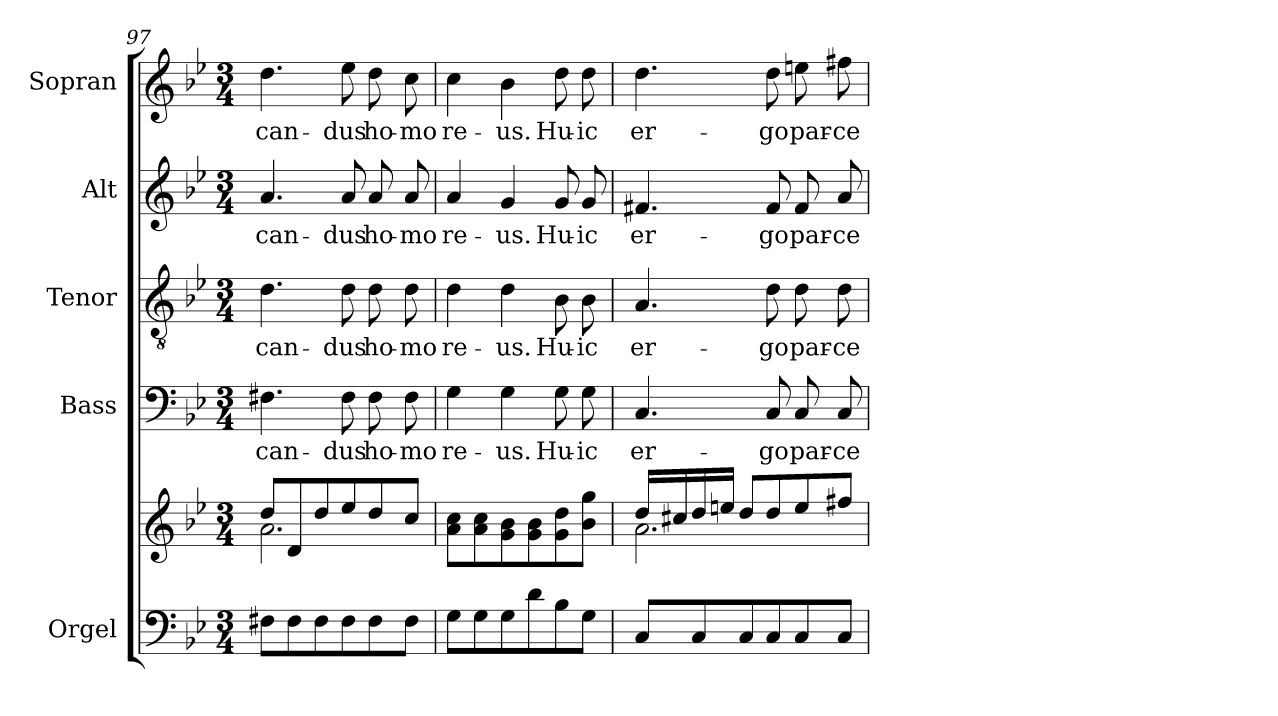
**kern	**kern	**kern	**text	**kern	**text	**kern	**text	**kern	**text
*part5	*part5	*part4	*part4	*part3	*part3	*part2	*part2	*part1	*part1
*staff6	*staff5	*staff4	*staff4	*staff3	*staff3	*staff2	*staff2	*staff1	*staff1
*I"Orgel	*	*I"Bass	*	*I"Tenor	*	*I"Alt	*	*I"Sopran	*
*I'Org.	*	*I'B.	*	*I'T.	*	*I'A.	*	*I'S.	*
*clefF4	*clefG2	*clefF4	*	*clefGv2	*	*clefG2	*	*clefG2	*
*k[b-e-]	*k[b-e-]	*k[b-e-]	*	*k[b-e-]	*	*k[b-e-]	*	*k[b-e-]	*
*B-:	*B-:	*B-:	*	*B-:	*	*B-:	*	*B-:	*
*M3/4	*M3/4	*M3/4	*	*M3/4	*	*M3/4	*	*M3/4	*
=97	=97	=97	=97	=97	=97	=97	=97	=97	=97
*	*^	*	*	*	*	*	*	*	*
!	!	!	!	!LO:LY:b	!	!LO:LY:b	!	!LO:LY:b	!	!LO:LY:b
8F#X\L	8dd/L	2.a\	4.F#X\	-can-	4.d\	-can-	4.a/	-can-	4.dd\	-can-
8F#\	8d/	.	.	.	.	.	.	.	.	.
8F#\	8dd/	.	.	.	.	.	.	.	.	.
!	!	!	!	!LO:LY:b	!	!LO:LY:b	!	!LO:LY:b	!	!LO:LY:b
8F#\	8ee-/	.	8F#\	-dus	8d\	-dus	8a/	-dus	8ee-\	-dus
!	!	!	!	!LO:LY:b	!	!LO:LY:b	!	!LO:LY:b	!	!LO:LY:b
8F#\	8dd/	.	8F#\	ho-	8d\	ho-	8a/	ho-	8dd\	ho-
!	!	!	!	!LO:LY:b	!	!LO:LY:b	!	!LO:LY:b	!	!LO:LY:b
8F#\J	8cc/J	.	8F#\	-mo	8d\	-mo	8a/	-mo	8cc\	-mo
*	*v	*v	*	*	*	*	*	*	*	*
=98	=98	=98	=98	=98	=98	=98	=98	=98	=98
!	!	!	!LO:LY:b	!	!LO:LY:b	!	!LO:LY:b	!	!LO:LY:b
8G\L	8a\ 8cc\L	4G\	re-	4d\	re-	4a/	re-	4cc\	re-
8G\	8a\ 8cc\	.	.	.	.	.	.	.	.
!	!	!	!LO:LY:b	!	!LO:LY:b	!	!LO:LY:b	!	!LO:LY:b
8G\	8g\ 8b-\	4G\	-us.	4d\	-us.	4g/	-us.	4b-\	-us.
8d\	8g\ 8b-\	.	.	.	.	.	.	.	.
!	!	!	!LO:LY:b	!	!LO:LY:b	!	!LO:LY:b	!	!LO:LY:b
8B-\	8g\ 8dd\	8G\	Hu-	8B-\	Hu-	8g/	Hu-	8dd\	Hu-
!	!	!	!LO:LY:b	!	!LO:LY:b	!	!LO:LY:b	!	!LO:LY:b
8G\J	8b-\ 8gg\J	8G\	-ic	8B-\	-ic	8g/	-ic	8dd\	-ic
=99	=99	=99	=99	=99	=99	=99	=99	=99	=99
*	*^	*	*	*	*	*	*	*	*
!	!	!	!	!LO:LY:b	!	!LO:LY:b	!	!LO:LY:b	!	!LO:LY:b
8C/L	16dd/LL	2.a\	4.C/	er-	4.A/	er-	4.f#X/	er-	4.dd\	er-
.	16cc#X/	.	.	.	.	.	.	.	.	.
8C/	16dd/	.	.	.	.	.	.	.	.	.
.	16een/JJ	.	.	.	.	.	.	.	.	.
8C/	8dd/L	.	.	.	.	.	.	.	.	.
!	!	!	!	!LO:LY:b	!	!LO:LY:b	!	!LO:LY:b	!	!LO:LY:b
8C/	8dd/	.	8C/	-go	8d\	-go	8f#/	-go	8dd\	-go
!	!	!	!	!LO:LY:b	!	!LO:LY:b	!	!LO:LY:b	!	!LO:LY:b
8C/	8ee/	.	8C/	par-	8d\	par-	8f#/	par-	8een\	par-
!	!	!	!	!LO:LY:b	!	!LO:LY:b	!	!LO:LY:b	!	!LO:LY:b
8C/J	8ff#X/J	.	8C/	-ce	8d\	-ce	8a/	-ce	8ff#X\	-ce
*	*v	*v	*	*	*	*	*	*	*	*
=	=	=	=	=	=	=	=	=	=
*-	*-	*-	*-	*-	*-	*-	*-	*-	*-
